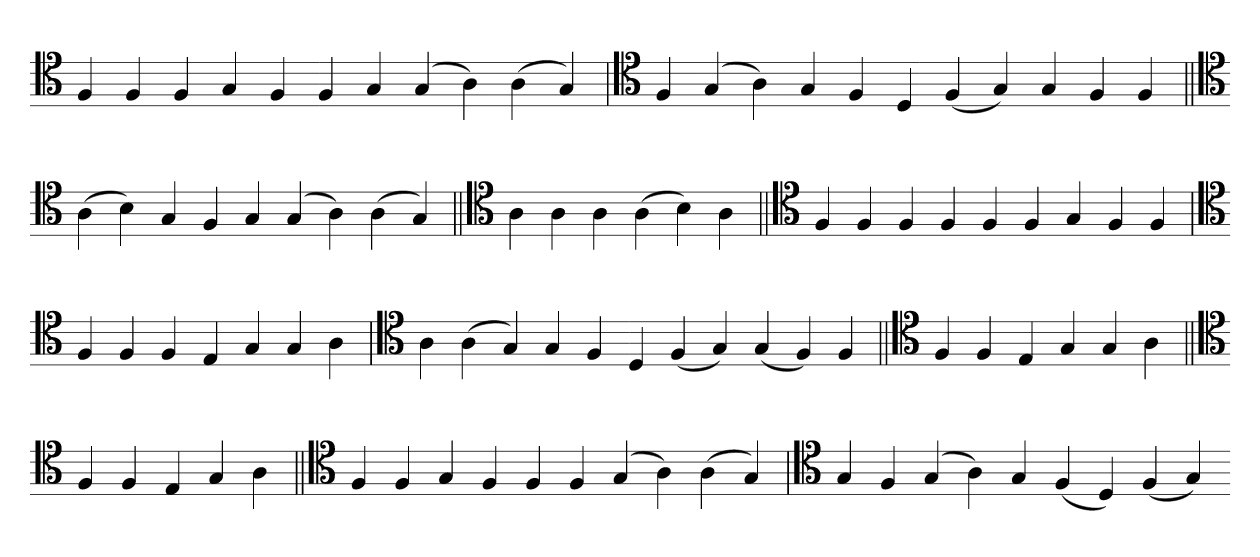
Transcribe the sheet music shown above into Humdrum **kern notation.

**kern
*part1
*staff1
*clefC4
=
4F
4F
4F
4G
4F
4F
4G
(4G
4A)
(4A
4G)
='
*clefC4
4F
(4G
4A)
4G
4F
4D
(4F
4G)
4G
4F
4F
=||
*clefC4
(4A
4B)
4G
4F
4G
(4G
4A)
(4A
4G)
=||
*clefC4
4A
4A
4A
(4A
4B)
4A
=||
*clefC4
4F
4F
4F
4F
4F
4F
4G
4F
4F
=`
*clefC4
4F
4F
4F
4E
4G
4G
4A
='
*clefC4
4A
(4A
4G)
4G
4F
4D
(4F
4G)
(4G
4F)
4F
=||
*clefC4
4F
4F
4E
4G
4G
4A
=||
*clefC4
4F
4F
4E
4G
4A
=||
*clefC4
4F
4F
4G
4F
4F
4F
(4G
4A)
(4A
4G)
='
*clefC4
4G
4F
(4G
4A)
4G
(4F
4D)
(4F
4G)
=-
*-
